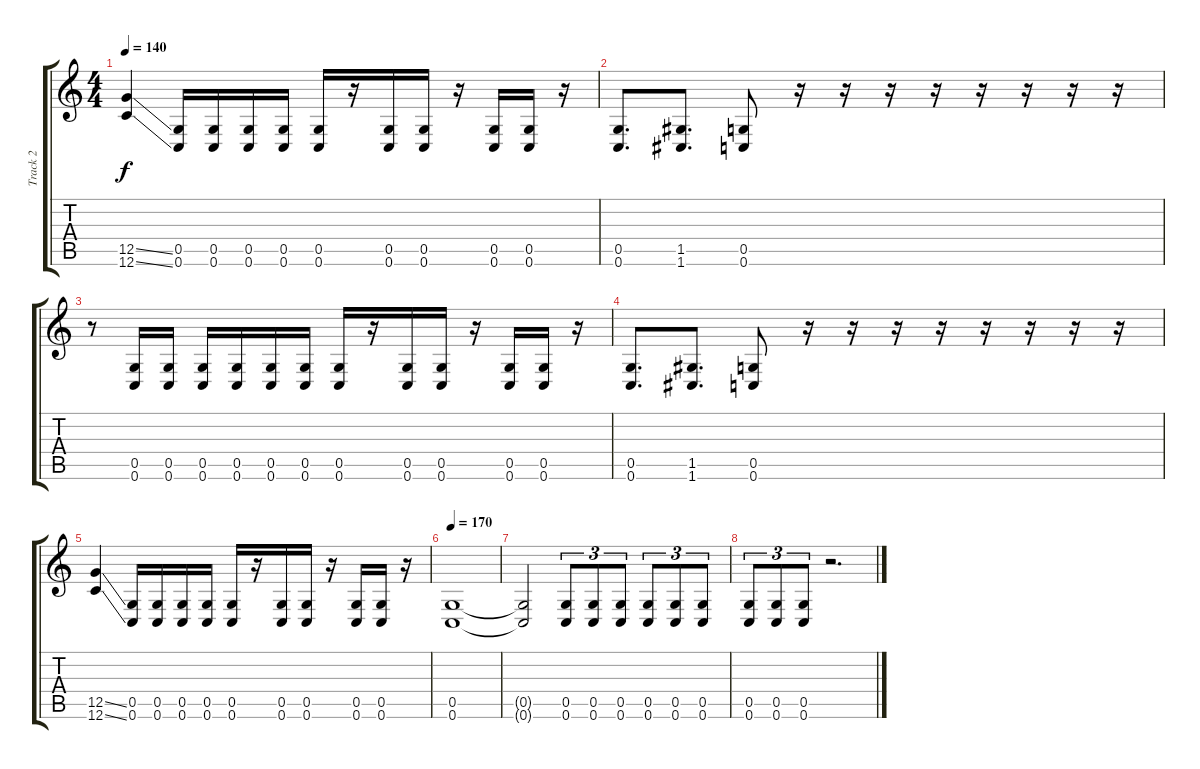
\track ("Track 2" "Track 2") {instrument distortionguitar}
\staff {score tabs}
\tuning (D4 A3 F3 C3 G2 C2) {hide}
\ts (4 4)
\tempo 140
\clef g2
\ks c
(12.5{ss} 12.6{ss}).4{dy f} (0.5 0.6).16 (0.5 0.6).16 (0.5 0.6).16 (0.5 0.6).16 (0.5 0.6).16 r.16 (0.5 0.6).16 (0.5 0.6).16 r.16 (0.5 0.6).16 (0.5 0.6).16 r.16 |
(0.5 0.6).8{d} (1.5 1.6).8{d} (0.5 0.6).8 r.16 r.16 r.16 r.16 r.16 r.16 r.16 r.16 |
r.8 (0.5 0.6).16 (0.5 0.6).16 (0.5 0.6).16 (0.5 0.6).16 (0.5 0.6).16 (0.5 0.6).16 (0.5 0.6).16 r.16 (0.5 0.6).16 (0.5 0.6).16 r.16 (0.5 0.6).16 (0.5 0.6).16 r.16 |
(0.5 0.6).8{d} (1.5 1.6).8{d} (0.5 0.6).8 r.16 r.16 r.16 r.16 r.16 r.16 r.16 r.16 |
(12.5{ss} 12.6{ss}).4 (0.5 0.6).16 (0.5 0.6).16 (0.5 0.6).16 (0.5 0.6).16 (0.5 0.6).16 r.16 (0.5 0.6).16 (0.5 0.6).16 r.16 (0.5 0.6).16 (0.5 0.6).16 r.16 |
\tempo 170
(0.5 0.6).1 |
(0.5{t} 0.6{t}).2 (0.5 0.6).8{tu (3 2)} (0.5 0.6).8{tu (3 2)} (0.5 0.6).8{tu (3 2)} (0.5 0.6).8{tu (3 2)} (0.5 0.6).8{tu (3 2)} (0.5 0.6).8{tu (3 2)} |
(0.5 0.6).8{tu (3 2)} (0.5 0.6).8{tu (3 2)} (0.5 0.6).8{tu (3 2)} r.2{d}
